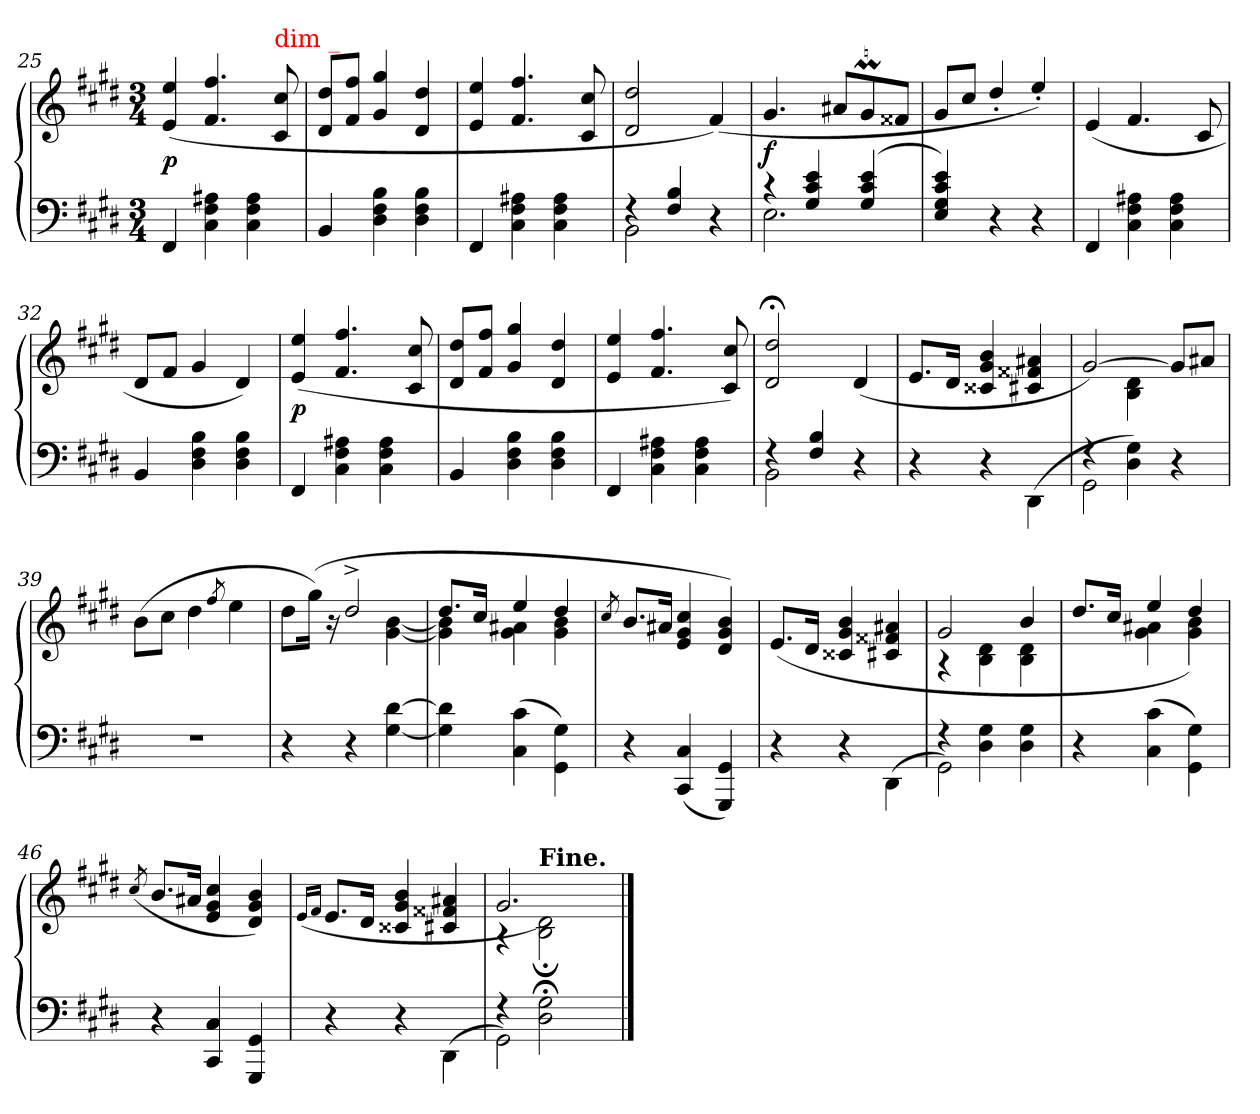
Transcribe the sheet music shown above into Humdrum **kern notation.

**kern	**kern	**dynam
*part1	*part1	*part1
*staff2	*staff1	*staff1/2
*clefF4	*clefG2	*
*k[f#c#g#d#]	*k[f#c#g#d#]	*
*c#:	*c#:	*
*M3/4	*M3/4	*
=25	=25	=25
4FF#	(4ee 4e	p
4A#X 4F# 4C#	4.ff#/ 4.f#/	.
4A# 4F# 4C#	.	.
!	!LO:TX:a:color=red:t=dim _	!
.	8cc# 8c#	.
=26	=26	=26
4BB	8dd# 8d#L	.
.	8ff# 8f#J	.
4B 4F# 4D#	4gg#/ 4g#/	.
4B 4F# 4D#	4dd# 4d#	.
=27	=27	=27
4FF#	4ee 4e	.
4A#X 4F# 4C#	4.ff#/ 4.f#/	.
4A# 4F# 4C#	.	.
.	8cc# 8c#	.
=28	=28	=28
*^	*	*
4rF	2BB	2dd# 2d#	.
4B 4F#	.	.	.
4ryy	4r	(<4f#)	.
=29	=29	=29	=29
4rc	2.E	4.g#	f
4e 4c# 4G#	.	.	.
.	.	8a#XL	.
(<4e 4c# 4G#	.	8g#m	.
.	.	8f##XJ	.
*v	*v	*	*
=30	=30	=30
4e/ 4c#/ 4G#/ 4E/)	8g#L	.
.	8cc#/J	.
4r	4dd#'</	.
4r	4ee'</)	.
=31	=31	=31
4FF#	(4e	.
4A#X 4F# 4C#	4.f#	.
4A# 4F# 4C#	.	.
.	8c#	.
=32	=32	=32
4BB	8d#L	.
.	8f#J	.
4B 4F# 4D#	4g#	.
4B 4F# 4D#	4d#)	.
=33	=33	=33
4FF#	(4ee 4e	p
4A#X 4F# 4C#	4.ff#/ 4.f#/	.
4A# 4F# 4C#	.	.
.	8cc# 8c#	.
=34	=34	=34
4BB	8dd# 8d#L	.
.	8ff# 8f#J	.
4B 4F# 4D#	4gg#/ 4g#/	.
4B 4F# 4D#	4dd# 4d#	.
=35	=35	=35
4FF#	4ee 4e	.
4A#X 4F# 4C#	4.ff#/ 4.f#/	.
4A# 4F# 4C#	.	.
.	8cc# 8c#)	.
=36	=36	=36
*^	*	*
4rF	2BB	2dd#; 2d#;	.
4B 4F#	.	.	.
4r	4ryy	(4d#	.
*v	*v	*	*
=37	=37	=37
4r	8.eL	.
.	16d#Jk	.
4r	4b 4g# 4c##X	.
(4DD#\	4a#X 4f##X 4c#X	.
=38	=38	=38
*^	*^	*
4r	2GG#	[2g#)	4ryy	.
4G#\ 4D#\)	.	.	4d# 4B	.
4ryy	4r	8g#L]	4ryy	.
.	.	8a#XJ	.	.
*v	*v	*	*	*
*	*v	*v	*
=39	=39	=39
2.r	(8bL	.
.	8cc#J	.
.	4dd#	.
.	8qff#/	.
.	4ee	.
=40	=40	=40
*	*^	*
4r	4ryy	8dd#L	.
.	.	(>16gg#Jk)	.
.	.	16r	.
4r	2dd#^	4ryy	.
[4d# [4G#	.	[4b [4g#	.
=41	=41	=41	=41
4d#] 4G#]	8.dd#L	4b] 4g#]	.
.	16cc#Jk	.	.
(4c# 4C#	4ee	4a#X 4g#	.
4G#\ 4GG#\)	4dd#	4b 4g#	.
*	*v	*v	*
=42	=42	=42
.	8qcc#/	.
4r	8.bL	.
.	16a#XJk	.
(4C# 4CC#	4cc# 4g# 4e	.
4GG# 4GGG#)	4b 4g# 4d#)	.
=43	=43	=43
4r	(>8.eL	.
.	16d#Jk	.
4r	4b 4g# 4c##X	.
(4DD#\	4a#X 4f##X 4c#X	.
=44	=44	=44
*^	*^	*
4r	2GG#)	2g#	4rA	.
4G#\ 4D#\	.	.	4d# 4B	.
4G#\ 4D#\	4ryy	4b	4d# 4B	.
*v	*v	*	*	*
=45	=45	=45	=45
4r	8.dd#/L	4ryy	.
.	16cc#/Jk	.	.
(4c# 4C#	4ee	4a#X 4g#	.
4G#\ 4GG#\)	4dd#	4b 4g#)	.
*	*v	*v	*
=46	=46	=46
.	(>8qcc#/	.
4r	8.bL	.
.	16a#XJk	.
4C# 4CC#	4cc# 4g# 4e	.
4GG# 4GGG#	4b 4g# 4d#)	.
=47	=47	=47
.	(>16qe/LL	.
.	16qf#/JJ	.
4r	8.eL	.
.	16d#Jk	.
4r	4b 4g# 4c##X	.
(<4DD#\	4a#X 4f##X 4c#X	.
=48	=48	=48
*^	*^	*
4r	2GG#)	2.g#	4rA	.
!	!	!	!LO:TX:a:B:t=Fine.	!
2G#;\ 2D#;\	.	.	2d#;< 2B;<)	.
.	4ryy	.	.	.
*v	*v	*	*	*
*	*v	*v	*
==	==	==
*-	*-	*-
